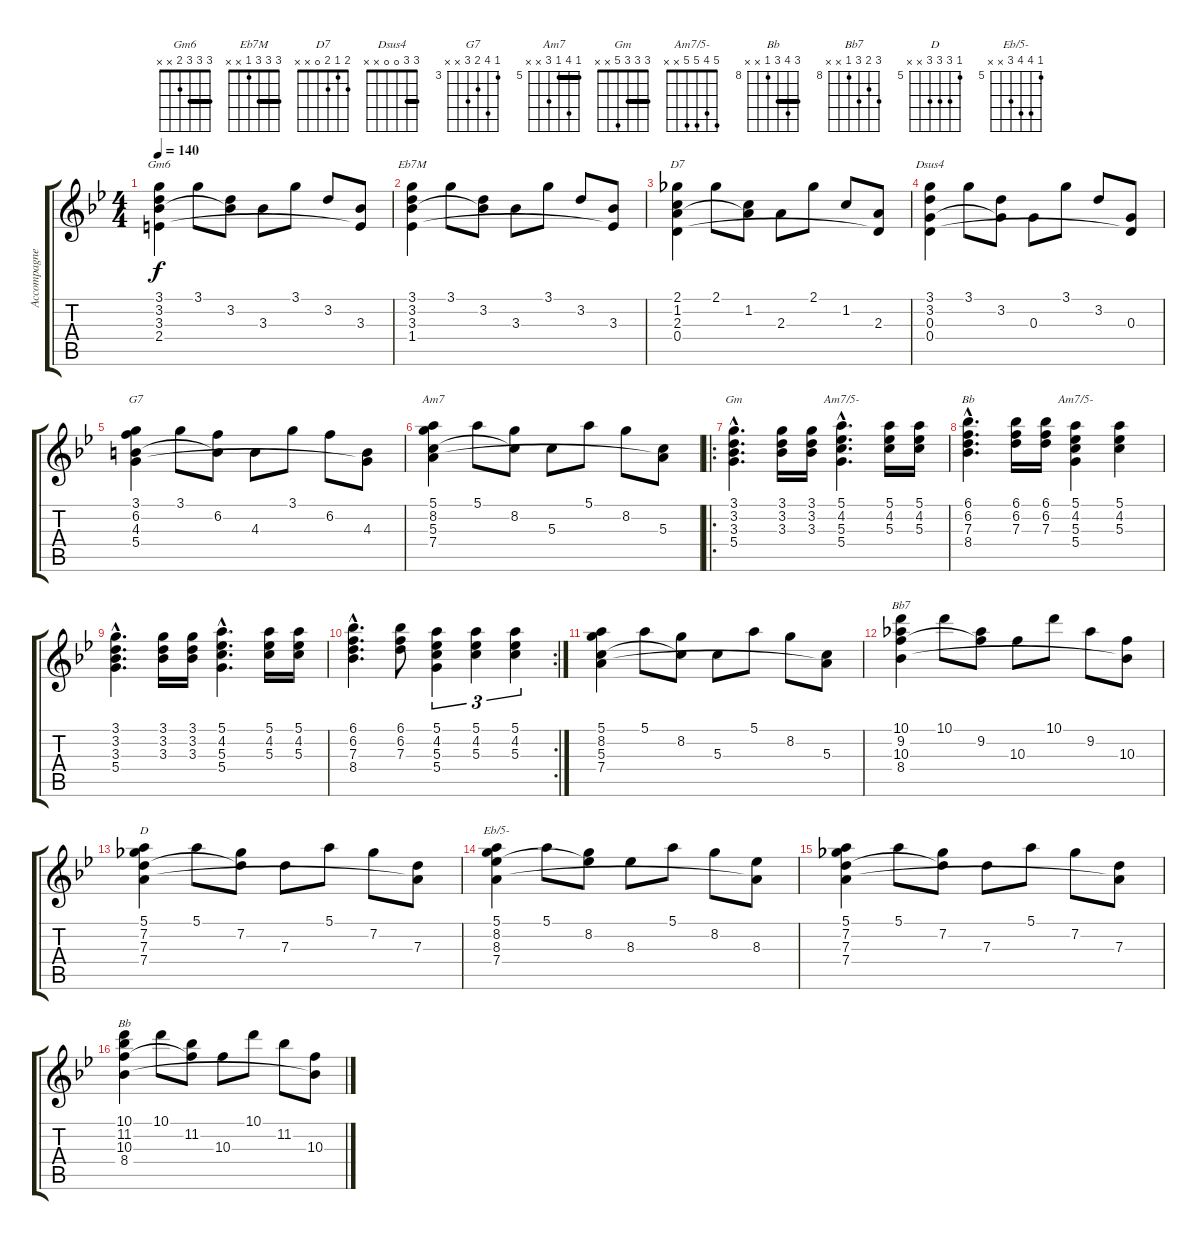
\track ("Accompagnement" "Accompagne") {instrument acousticguitarsteel}
\staff {score tabs}
\tuning (E4 B3 G3 D3 A2 E2) {hide}
\chord ("Gm6" 3 3 3 2 x x) {barre 3}
\chord ("Eb7M" 3 3 3 1 x x) {barre 3}
\chord ("D7" 2 1 2 0 x x)
\chord ("Dsus4" 3 3 0 0 x x) {barre 3}
\chord ("G7" 3 6 4 5 x x) {firstfret 3}
\chord ("Am7" 5 8 5 7 x x) {firstfret 5 barre 5}
\chord ("Gm" 3 3 3 5 x x) {barre 3}
\chord ("Am7/5-" x 4 5 5 x 5)
\chord ("Bb" 6 6 7 8 x x) {firstfret 6 barre 6}
\chord ("Am7/5-" 5 4 5 5 x x)
\chord ("Bb7" 10 9 10 8 x x) {firstfret 8}
\chord ("D" 5 7 7 7 x x) {firstfret 5}
\chord ("Eb/5-" 5 8 8 7 x x) {firstfret 5}
\chord ("Bb" 10 11 10 8 x x) {firstfret 8 barre 10}
\ts (4 4)
\tempo 140
\clef g2
\ks gminor
(3.1 3.2 3.3 2.4).4{ch "Gm6" dy f} 3.1.8 (3.2 3.3{t}).8 3.3.8 3.1.8 3.2.8 (3.3 2.4{t}).8 |
(3.1 3.2 3.3 1.4).4{ch "Eb7M"} 3.1.8 (3.2 3.3{t}).8 3.3.8 3.1.8 3.2.8 (3.3 1.4{t}).8 |
(2.1 1.2 2.3 0.4).4{ch "D7"} 2.1.8 (1.2 2.3{t}).8 2.3.8 2.1.8 1.2.8 (2.3 0.4{t}).8 |
(3.1 3.2 0.3 0.4).4{ch "Dsus4"} 3.1.8 (3.2 0.3{t}).8 0.3.8 3.1.8 3.2.8 (0.3 0.4{t}).8 |
(3.1 6.2 4.3 5.4).4{ch "G7"} 3.1.8 (6.2 4.3{t}).8 4.3.8 3.1.8 6.2.8 (4.3 5.4{t}).8 |
(5.1 8.2 5.3 7.4).4{ch "Am7"} 5.1.8 (8.2 5.3{t}).8 5.3.8 5.1.8 8.2.8 (5.3 7.4{t}).8 |
\ro
(3.1{hac} 3.2{hac} 3.3{hac} 5.4{hac}).4{d ch "Gm"} (3.1 3.2 3.3).16 (3.1 3.2 3.3).16 (5.1{hac} 4.2{hac} 5.3{hac} 5.4{hac}).4{d ch "Am7/5-"} (5.1 4.2 5.3).16 (5.1 4.2 5.3).16 |
(6.1{hac} 6.2{hac} 7.3{hac} 8.4{hac}).4{d ch "Bb"} (6.1 6.2 7.3).16 (6.1 6.2 7.3).16 (5.1 4.2 5.3 5.4).4{ch "Am7/5-"} (5.1 4.2 5.3).4 |
(3.1{hac} 3.2{hac} 3.3{hac} 5.4{hac}).4{d} (3.1 3.2 3.3).16 (3.1 3.2 3.3).16 (5.1{hac} 4.2{hac} 5.3{hac} 5.4{hac}).4{d} (5.1 4.2 5.3).16 (5.1 4.2 5.3).16 |
\rc 2
(6.1{hac} 6.2{hac} 7.3{hac} 8.4{hac}).4{d} (6.1 6.2 7.3).8 (5.1 4.2 5.3 5.4).4{tu (3 2)} (5.1 4.2 5.3).4{tu (3 2)} (5.1 4.2 5.3).4{tu (3 2)} |
(5.1 8.2 5.3 7.4).4 5.1.8 (8.2 5.3{t}).8 5.3.8 5.1.8 8.2.8 (5.3 7.4{t}).8 |
(10.1 9.2 10.3 8.4).4{ch "Bb7"} 10.1.8 (9.2 10.3{t}).8 10.3.8 10.1.8 9.2.8 (10.3 8.4{t}).8 |
(5.1 7.2 7.3 7.4).4{ch "D"} 5.1.8 (7.2 7.3{t}).8 7.3.8 5.1.8 7.2.8 (7.3 7.4{t}).8 |
(5.1 8.2 8.3 7.4).4{ch "Eb/5-"} 5.1.8 (8.2 8.3{t}).8 8.3.8 5.1.8 8.2.8 (8.3 7.4{t}).8 |
(5.1 7.2 7.3 7.4).4 5.1.8 (7.2 7.3{t}).8 7.3.8 5.1.8 7.2.8 (7.3 7.4{t}).8 |
(10.1 11.2 10.3 8.4).4{ch "Bb"} 10.1.8 (11.2 10.3{t}).8 10.3.8 10.1.8 11.2.8 (10.3 8.4{t}).8
